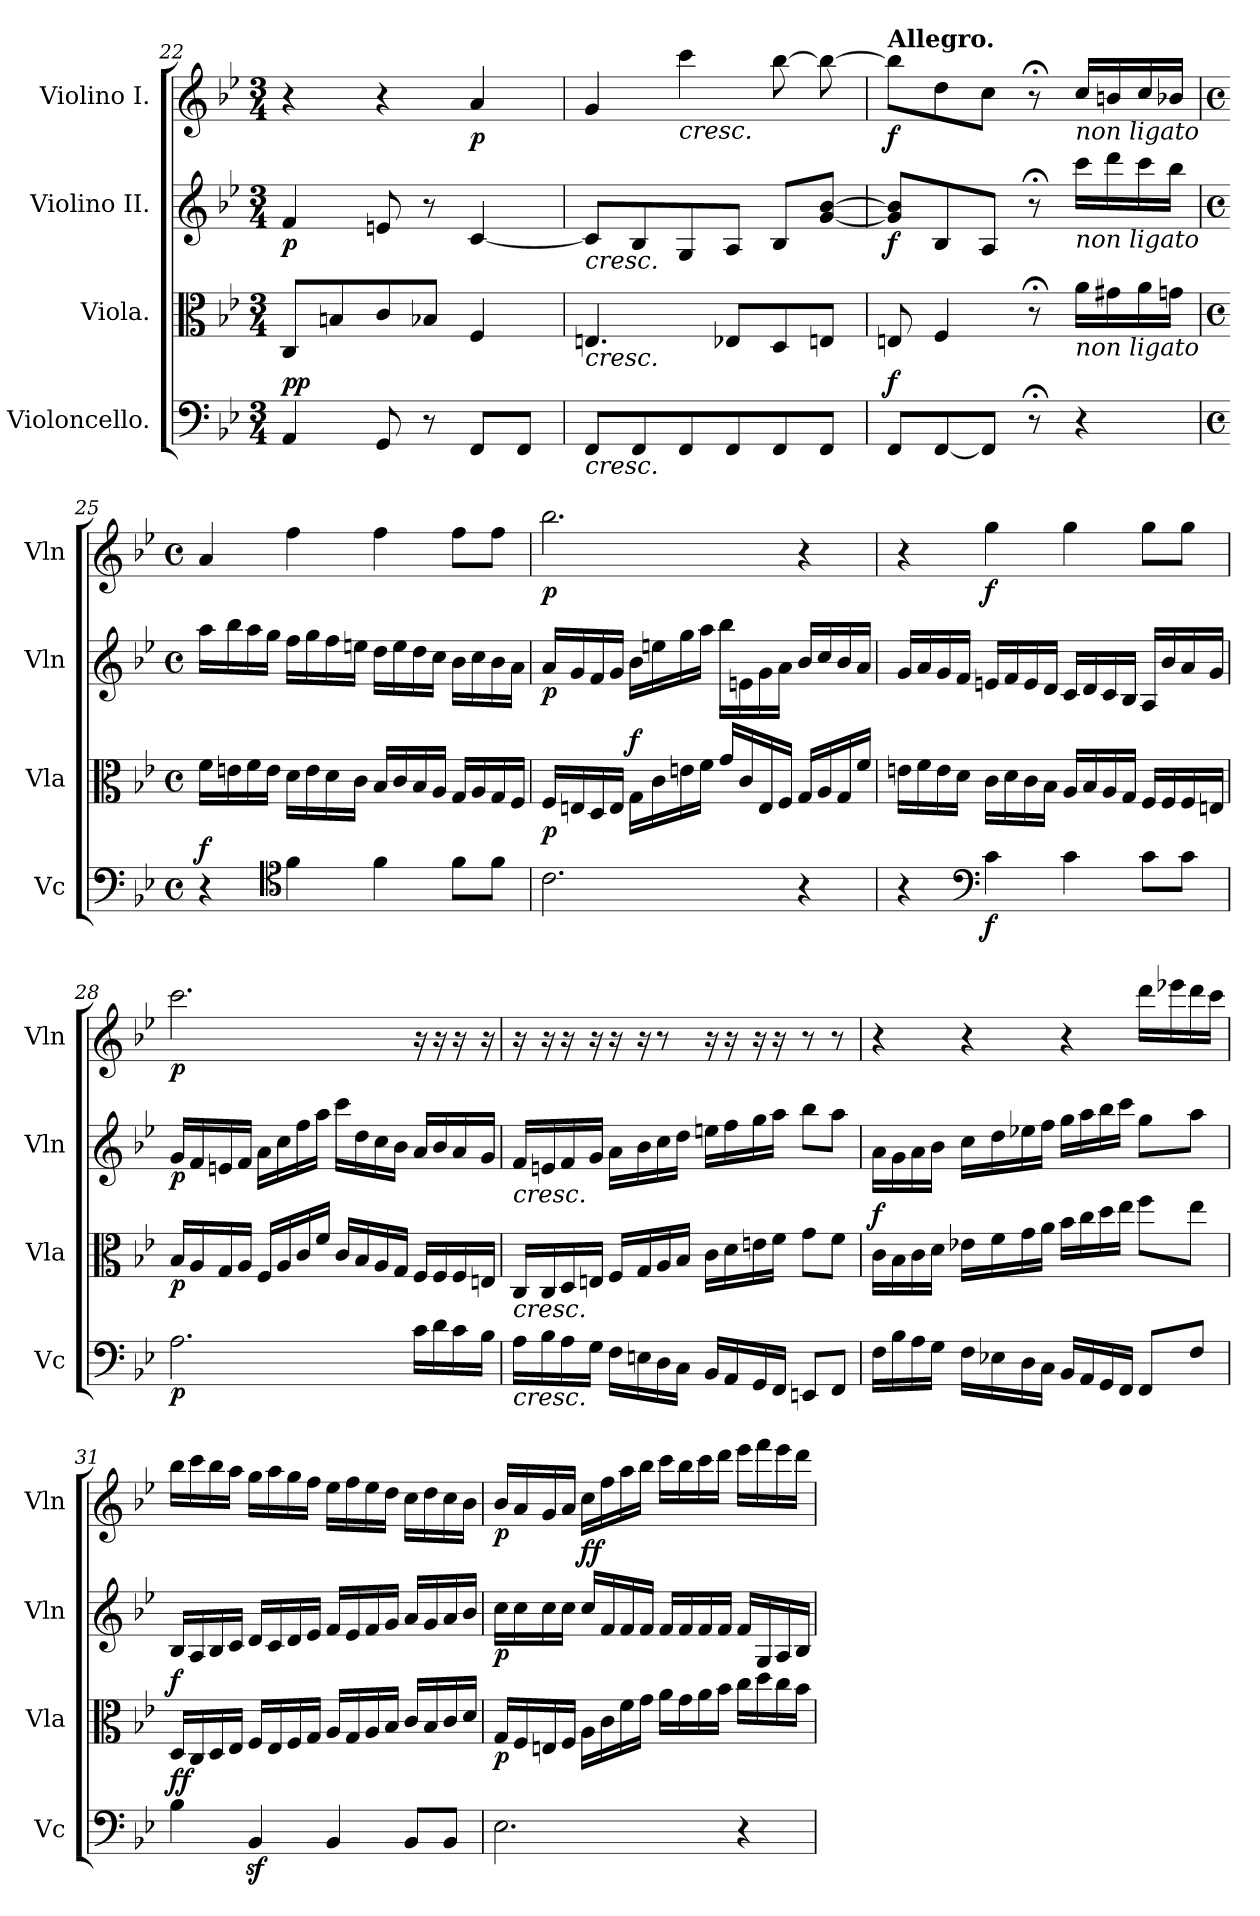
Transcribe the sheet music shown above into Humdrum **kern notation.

**kern	**dynam	**kern	**dynam	**kern	**dynam	**kern	**dynam
*part4	*part4	*part3	*part3	*part2	*part2	*part1	*part1
*staff4	*staff4	*staff3	*staff3	*staff2	*staff2	*staff1	*staff1
*I"Violoncello.	*	*I"Viola.	*	*I"Violino II.	*	*I"Violino I.	*
*I'Vc	*	*I'Vla	*	*I'Vln	*	*I'Vln	*
*clefF4	*	*clefC3	*	*clefG2	*	*clefG2	*
*k[b-e-]	*	*k[b-e-]	*	*k[b-e-]	*	*k[b-e-]	*
*B-:	*	*B-:	*	*B-:	*	*B-:	*
*M3/4	*	*M3/4	*	*M3/4	*	*M3/4	*
=22	=22	=22	=22	=22	=22	=22	=22
!	!LO:DY:b	!	!	!	!	!	!
!	!LO:DY:n=1:a	!	!	!	!LO:DY:b	!	!
4AA/	p p	8C/L	.	4f/	p	4r	.
.	.	8Bn/	.	.	.	.	.
8GG/	.	8c/	.	8en/	.	4r	.
8r	.	8B-X/J	.	8r	.	.	.
!	!	!	!	!	!	!	!LO:DY:b
8FF/L	.	4F/	.	[4c/	.	4a/	p
8FF/J	.	.	.	.	.	.	.
=23	=23	=23	=23	=23	=23	=23	=23
!	!	!	!	!LO:TX:b:i:t=cresc.	!	!	!
!	!	!LO:TX:b:i:t=cresc.	!	!	!	!	!
!LO:TX:b:i:t=cresc.	!	!	!	!	!	!	!
8FF/L	.	4.En/	.	8c/L]	.	4g/	.
8FF/	.	.	.	8B-/	.	.	.
!	!	!	!	!	!	!LO:TX:b:i:t=cresc.	!
8FF/	.	.	.	8G/	.	4ccc\	.
8FF/	.	8E-X/L	.	8A/J	.	.	.
8FF/	.	8D/	.	8B-/L	.	[8bb-\	.
8FF/J	.	8En/J	.	[8g/ [8b-/J	.	8bb-\_	.
=24	=24	=24	=24	=24	=24	=24	=24
!	!	!	!	!	!	!LO:TX:a:B:t=Allegro.	!
!	!LO:DY:a	!	!	!	!LO:DY:b	!	!LO:DY:b
8FF/L	f	8En/	.	8g/] 8b-/]L	f	8bb-\L]	f
[8FF/	.	4F/	.	8B-/	.	8dd\	.
8FF/J]	.	.	.	8A/J	.	8cc\J	.
8r;<	.	8r;<	.	8r;<	.	8r;<	.
!	!	!	!	!	!	!LO:TX:b:i:t=non ligato	!
!	!	!	!	!LO:TX:b:i:t=non ligato	!	!	!
!	!	!LO:TX:b:i:t=non ligato	!	!	!	!	!
4r	.	16a\LL	.	16ccc\LL	.	16cc/LL	.
.	.	16g#X\	.	16ddd\	.	16bn/	.
.	.	16a\	.	16ccc\	.	16cc/	.
.	.	16gn\JJ	.	16bb-\JJ	.	16b-X/JJ	.
!!LO:LB:g=z
=25	=25	=25	=25	=25	=25	=25	=25
*M4/4	*	*M4/4	*	*M4/4	*	*M4/4	*
*met(c)	*	*met(c)	*	*met(c)	*	*met(c)	*
!	!LO:DY:a	!	!	!	!	!	!
4r	f	16f\LL	.	16aa\LL	.	4a/	.
.	.	16en\	.	16bb-\	.	.	.
.	.	16f\	.	16aa\	.	.	.
.	.	16e\JJ	.	16gg\JJ	.	.	.
*clefC4	*	*	*	*	*	*	*
4f\	.	16d\LL	.	16ff\LL	.	4ff\	.
.	.	16e\	.	16gg\	.	.	.
.	.	16d\	.	16ff\	.	.	.
.	.	16c\JJ	.	16een\JJ	.	.	.
4f\	.	16B-/LL	.	16dd\LL	.	4ff\	.
.	.	16c/	.	16ee\	.	.	.
.	.	16B-/	.	16dd\	.	.	.
.	.	16A/JJ	.	16cc\JJ	.	.	.
8f\L	.	16G/LL	.	16b-\LL	.	8ff\L	.
.	.	16A/	.	16cc\	.	.	.
8f\J	.	16G/	.	16b-\	.	8ff\J	.
.	.	16F/JJ	.	16a\JJ	.	.	.
!!LO:PB:g=z
=26	=26	=26	=26	=26	=26	=26	=26
!	!LO:DY:b	!	!	!	!	!	!
!	!LO:DY:n=1:a	!	!LO:DY:b	!	!LO:DY:b	!	!LO:DY:b
2.c\	p f	16F/LL	p	16a/LL	p	2.bb-\	p
.	.	16En/	.	16g/	.	.	.
.	.	16D/	.	16f/	.	.	.
.	.	16E/JJ	.	16g/JJ	.	.	.
!	!	!	!LO:DY:a	!	!	!	!
.	.	16G\LL	f	16b-\LL	.	.	.
.	.	16c\	.	16een\	.	.	.
.	.	16en\	.	16gg\	.	.	.
.	.	16f\JJ	.	16aa\JJ	.	.	.
.	.	16g/LL	.	16bb-\LL	.	.	.
.	.	16c/	.	16en\	.	.	.
.	.	16E/	.	16g\	.	.	.
.	.	16F/JJ	.	16a\JJ	.	.	.
4r	.	16G/LL	.	16b-/LL	.	4r	.
.	.	16A/	.	16cc/	.	.	.
.	.	16G/	.	16b-/	.	.	.
.	.	16f/JJ	.	16a/JJ	.	.	.
=27	=27	=27	=27	=27	=27	=27	=27
4r	.	16en\LL	.	16g/LL	.	4r	.
.	.	16f\	.	16a/	.	.	.
.	.	16e\	.	16g/	.	.	.
.	.	16d\JJ	.	16f/JJ	.	.	.
*clefF4	*	*	*	*	*	*	*
!	!LO:DY:b	!	!	!	!	!	!LO:DY:b
4c\	f	16c\LL	.	16en/LL	.	4gg\	f
.	.	16d\	.	16f/	.	.	.
.	.	16c\	.	16e/	.	.	.
.	.	16B-\JJ	.	16d/JJ	.	.	.
4c\	.	16A/LL	.	16c/LL	.	4gg\	.
.	.	16B-/	.	16d/	.	.	.
.	.	16A/	.	16c/	.	.	.
.	.	16G/JJ	.	16B-/JJ	.	.	.
8c\L	.	16F/LL	.	16A/LL	.	8gg\L	.
.	.	16F/	.	16b-/	.	.	.
8c\J	.	16F/	.	16a/	.	8gg\J	.
.	.	16En/JJ	.	16g/JJ	.	.	.
!!LO:LB:g=z
=28	=28	=28	=28	=28	=28	=28	=28
!	!LO:DY:b	!	!LO:DY:b	!	!LO:DY:b	!	!LO:DY:b
2.A\	p	16B-/LL	p	16g/LL	p	2.ccc\	p
.	.	16A/	.	16f/	.	.	.
.	.	16G/	.	16en/	.	.	.
.	.	16A/JJ	.	16f/JJ	.	.	.
.	.	16F/LL	.	16a\LL	.	.	.
.	.	16A/	.	16cc\	.	.	.
.	.	16c/	.	16ff\	.	.	.
.	.	16f/JJ	.	16aa\JJ	.	.	.
.	.	16c/LL	.	16ccc\LL	.	.	.
.	.	16B-/	.	16dd\	.	.	.
.	.	16A/	.	16cc\	.	.	.
.	.	16G/JJ	.	16b-\JJ	.	.	.
16c\LL	.	16F/LL	.	16a/LL	.	16r	.
16d\	.	16F/	.	16b-/	.	16r	.
16c\	.	16F/	.	16a/	.	16r	.
16B-\JJ	.	16En/JJ	.	16g/JJ	.	16r	.
!!LO:LB:g=z
=29	=29	=29	=29	=29	=29	=29	=29
!	!	!	!	!LO:TX:b:i:t=cresc.	!	!	!
!	!	!LO:TX:b:i:t=cresc.	!	!	!	!	!
!LO:TX:b:i:t=cresc.	!	!	!	!	!	!	!
16A\LL	.	16C/LL	.	16f/LL	.	16r	.
16B-\	.	16C/	.	16en/	.	16r	.
16A\	.	16D/	.	16f/	.	16r	.
16G\JJ	.	16En/JJ	.	16g/JJ	.	16r	.
16F\LL	.	16F/LL	.	16a\LL	.	16r	.
16En\	.	16G/	.	16b-\	.	16r	.
16D\	.	16A/	.	16cc\	.	8r	.
16C\JJ	.	16B-/JJ	.	16dd\JJ	.	.	.
16BB-/LL	.	16c\LL	.	16een\LL	.	16r	.
16AA/	.	16d\	.	16ff\	.	16r	.
16GG/	.	16en\	.	16gg\	.	16r	.
16FF/JJ	.	16f\JJ	.	16aa\JJ	.	16r	.
8EEn/L	.	8g\L	.	8bb-\L	.	8r	.
8FF/J	.	8f\J	.	8aa\J	.	8r	.
=30	=30	=30	=30	=30	=30	=30	=30
!	!	!	!LO:DY:a	!	!	!	!
16F\LL	.	16c\LL	f	16a\LL	.	4r	.
16B-\	.	16B-\	.	16g\	.	.	.
16A\	.	16c\	.	16a\	.	.	.
16G\JJ	.	16d\JJ	.	16b-\JJ	.	.	.
16F\LL	.	16e-X\LL	.	16cc\LL	.	4r	.
16E-X\	.	16f\	.	16dd\	.	.	.
16D\	.	16g\	.	16ee-X\	.	.	.
16C\JJ	.	16a\JJ	.	16ff\JJ	.	.	.
16BB-/LL	.	16b-\LL	.	16gg\LL	.	4r	.
16AA/	.	16cc\	.	16aa\	.	.	.
16GG/	.	16dd\	.	16bb-\	.	.	.
16FF/JJ	.	16ee-\JJ	.	16ccc\JJ	.	.	.
8FF/L	.	8ff\L	.	8gg\L	.	16ddd\LL	.
.	.	.	.	.	.	16eee-X\	.
8F/J	.	8ee-\J	.	8aa\J	.	16ddd\	.
.	.	.	.	.	.	16ccc\JJ	.
!!LO:PB:g=z
=31	=31	=31	=31	=31	=31	=31	=31
!	!LO:DY:b	!	!	!	!	!	!
!	!LO:DY:n=1:a	!	!LO:DY:a	!	!	!	!
4B-\	f f	16D/LL	f	16B-/LL	.	16bb-\LL	.
.	.	16C/	.	16A/	.	16ccc\	.
.	.	16D/	.	16B-/	.	16bb-\	.
.	.	16E-/JJ	.	16c/JJ	.	16aa\JJ	.
4BB-z</	.	16F/LL	.	16d/LL	.	16gg\LL	.
.	.	16E-/	.	16c/	.	16aa\	.
.	.	16F/	.	16d/	.	16gg\	.
.	.	16G/JJ	.	16e-/JJ	.	16ff\JJ	.
4BB-/	.	16A/LL	.	16f/LL	.	16ee-\LL	.
.	.	16G/	.	16e-/	.	16ff\	.
.	.	16A/	.	16f/	.	16ee-\	.
.	.	16B-/JJ	.	16g/JJ	.	16dd\JJ	.
8BB-/L	.	16c/LL	.	16a/LL	.	16cc\LL	.
.	.	16B-/	.	16g/	.	16dd\	.
8BB-/J	.	16c/	.	16a/	.	16cc\	.
.	.	16d/JJ	.	16b-/JJ	.	16b-\JJ	.
!!LO:PB:g=z
=32	=32	=32	=32	=32	=32	=32	=32
!	!LO:DY:b	!	!	!	!	!	!
!	!LO:DY:n=1:a	!	!LO:DY:b	!	!LO:DY:b	!	!LO:DY:b
2.E-\	p f	16G/LL	p	16cc\LL	p	16b-/LL	p
.	.	16F/	.	16cc\	.	16a/	.
.	.	16En/	.	16cc\	.	16g/	.
.	.	16F/JJ	.	16cc\JJ	.	16a/JJ	.
!	!	!	!	!	!LO:DY:a	!	!
!	!	!	!	!	!LO:DY:n=1:b	!	!
.	.	16A\LL	.	16cc/LL	f f	16cc\LL	.
.	.	16c\	.	16f/	.	16ff\	.
.	.	16f\	.	16f/	.	16aa\	.
.	.	16g\JJ	.	16f/JJ	.	16bb-\JJ	.
.	.	16a\LL	.	16f/LL	.	16ccc\LL	.
.	.	16g\	.	16f/	.	16bb-\	.
.	.	16a\	.	16f/	.	16ccc\	.
.	.	16b-\JJ	.	16f/JJ	.	16ddd\JJ	.
4r	.	16cc\LL	.	16f/LL	.	16eee-\LL	.
.	.	16dd\	.	16G/	.	16fff\	.
.	.	16cc\	.	16A/	.	16eee-\	.
.	.	16b-\JJ	.	16B-/JJ	.	16ddd\JJ	.
=	=	=	=	=	=	=	=
*-	*-	*-	*-	*-	*-	*-	*-
